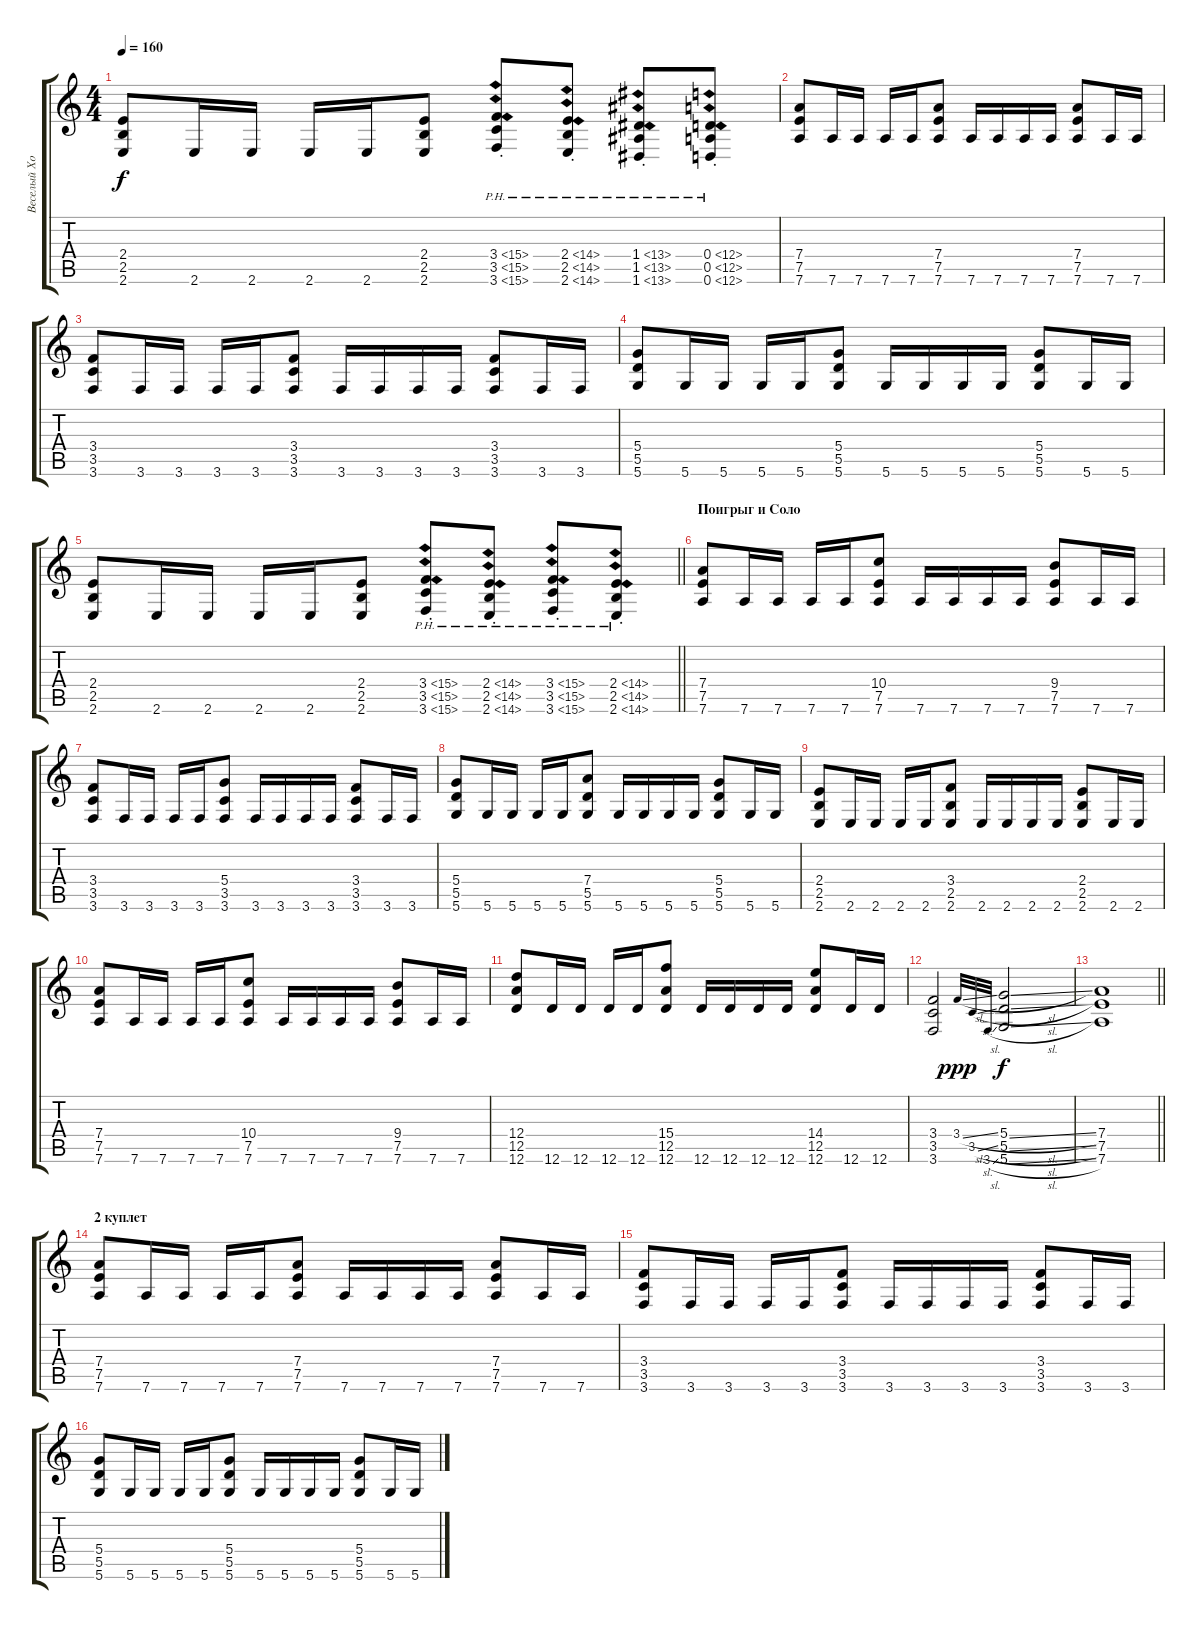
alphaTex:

\track ("Веселый Хоббитт" "Веселый Хо") {instrument overdrivenguitar}
\staff {score tabs}
\tuning (E4 B3 G3 D3 A2 D2) {hide}
\ts (4 4)
\tempo 160
\clef g2
\ks c
(2.4 2.5 2.6).8{dy f} 2.6.16 2.6.16 2.6.16 2.6.16 (2.4 2.5 2.6).8 (3.4{ph 12 st} 3.5{ph 12 st} 3.6{ph 12 st}).8 (2.4{ph 12 st} 2.5{ph 12 st} 2.6{ph 12 st}).8 (1.4{ph 12 st} 1.5{ph 12 st} 1.6{ph 12 st}).8 (0.4{ph 12 st} 0.5{ph 12 st} 0.6{ph 12 st}).8 |
(7.4 7.5 7.6).8 7.6.16 7.6.16 7.6.16 7.6.16 (7.4 7.5 7.6).8 7.6.16 7.6.16 7.6.16 7.6.16 (7.4 7.5 7.6).8 7.6.16 7.6.16 |
(3.4 3.5 3.6).8 3.6.16 3.6.16 3.6.16 3.6.16 (3.4 3.5 3.6).8 3.6.16 3.6.16 3.6.16 3.6.16 (3.4 3.5 3.6).8 3.6.16 3.6.16 |
(5.4 5.5 5.6).8 5.6.16 5.6.16 5.6.16 5.6.16 (5.4 5.5 5.6).8 5.6.16 5.6.16 5.6.16 5.6.16 (5.4 5.5 5.6).8 5.6.16 5.6.16 |
\barLineRight lightlight
(2.4 2.5 2.6).8 2.6.16 2.6.16 2.6.16 2.6.16 (2.4 2.5 2.6).8 (3.4{ph 12 st} 3.5{ph 12 st} 3.6{ph 12 st}).8 (2.4{ph 12 st} 2.5{ph 12 st} 2.6{ph 12 st}).8 (3.4{ph 12 st} 3.5{ph 12 st} 3.6{ph 12 st}).8 (2.4{ph 12 st} 2.5{ph 12 st} 2.6{ph 12 st}).8 |
\section ("" "Поигрыг и Соло")
(7.4 7.5 7.6).8 7.6.16 7.6.16 7.6.16 7.6.16 (10.4 7.5 7.6).8 7.6.16 7.6.16 7.6.16 7.6.16 (9.4 7.5 7.6).8 7.6.16 7.6.16 |
(3.4 3.5 3.6).8 3.6.16 3.6.16 3.6.16 3.6.16 (5.4 3.5 3.6).8 3.6.16 3.6.16 3.6.16 3.6.16 (3.4 3.5 3.6).8 3.6.16 3.6.16 |
(5.4 5.5 5.6).8 5.6.16 5.6.16 5.6.16 5.6.16 (7.4 5.5 5.6).8 5.6.16 5.6.16 5.6.16 5.6.16 (5.4 5.5 5.6).8 5.6.16 5.6.16 |
(2.4 2.5 2.6).8 2.6.16 2.6.16 2.6.16 2.6.16 (3.4 2.5 2.6).8 2.6.16 2.6.16 2.6.16 2.6.16 (2.4 2.5 2.6).8 2.6.16 2.6.16 |
(7.4 7.5 7.6).8 7.6.16 7.6.16 7.6.16 7.6.16 (10.4 7.5 7.6).8 7.6.16 7.6.16 7.6.16 7.6.16 (9.4 7.5 7.6).8 7.6.16 7.6.16 |
(12.4 12.5 12.6).8 12.6.16 12.6.16 12.6.16 12.6.16 (15.4 12.5 12.6).8 12.6.16 12.6.16 12.6.16 12.6.16 (14.4 12.5 12.6).8 12.6.16 12.6.16 |
(3.4 3.5 3.6).2 3.4{sl}.32{gr onbeat dy ppp} 3.5{sl}.32{gr onbeat} 3.6{sl}.32{gr onbeat} (5.4{sl} 5.5{sl} 5.6{sl}).2{dy f} |
\barLineRight lightlight
(7.4 7.5 7.6).1 |
\section ("" "2 куплет")
(7.4 7.5 7.6).8 7.6.16 7.6.16 7.6.16 7.6.16 (7.4 7.5 7.6).8 7.6.16 7.6.16 7.6.16 7.6.16 (7.4 7.5 7.6).8 7.6.16 7.6.16 |
(3.4 3.5 3.6).8 3.6.16 3.6.16 3.6.16 3.6.16 (3.4 3.5 3.6).8 3.6.16 3.6.16 3.6.16 3.6.16 (3.4 3.5 3.6).8 3.6.16 3.6.16 |
(5.4 5.5 5.6).8 5.6.16 5.6.16 5.6.16 5.6.16 (5.4 5.5 5.6).8 5.6.16 5.6.16 5.6.16 5.6.16 (5.4 5.5 5.6).8 5.6.16 5.6.16
